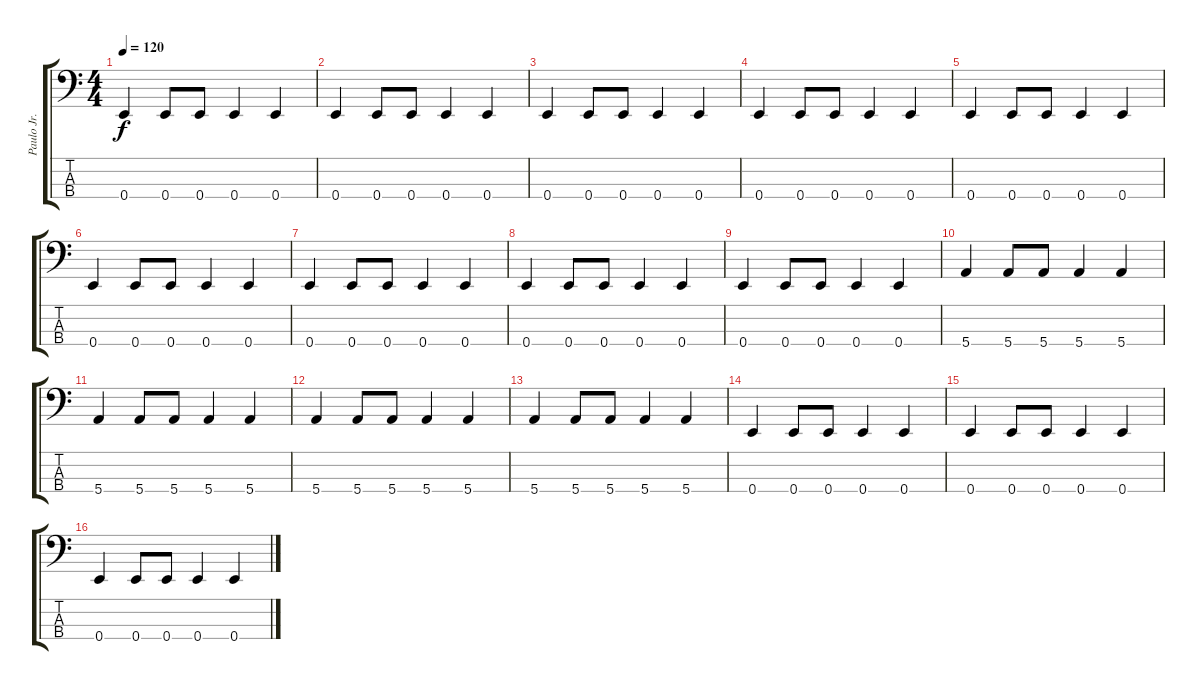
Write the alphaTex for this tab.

\track ("Paulo Jr." "Paulo Jr.") {instrument electricbassfinger}
\staff {score tabs}
\tuning (G2 D2 A1 E1) {hide}
\ts (4 4)
\tempo 120
\clef f4
\ks c
0.4.4{dy f} 0.4.8 0.4.8 0.4.4 0.4.4 |
0.4.4 0.4.8 0.4.8 0.4.4 0.4.4 |
0.4.4 0.4.8 0.4.8 0.4.4 0.4.4 |
0.4.4 0.4.8 0.4.8 0.4.4 0.4.4 |
0.4.4 0.4.8 0.4.8 0.4.4 0.4.4 |
0.4.4 0.4.8 0.4.8 0.4.4 0.4.4 |
0.4.4 0.4.8 0.4.8 0.4.4 0.4.4 |
0.4.4 0.4.8 0.4.8 0.4.4 0.4.4 |
0.4.4 0.4.8 0.4.8 0.4.4 0.4.4 |
5.4.4 5.4.8 5.4.8 5.4.4 5.4.4 |
5.4.4 5.4.8 5.4.8 5.4.4 5.4.4 |
5.4.4 5.4.8 5.4.8 5.4.4 5.4.4 |
5.4.4 5.4.8 5.4.8 5.4.4 5.4.4 |
0.4.4 0.4.8 0.4.8 0.4.4 0.4.4 |
0.4.4 0.4.8 0.4.8 0.4.4 0.4.4 |
0.4.4 0.4.8 0.4.8 0.4.4 0.4.4
